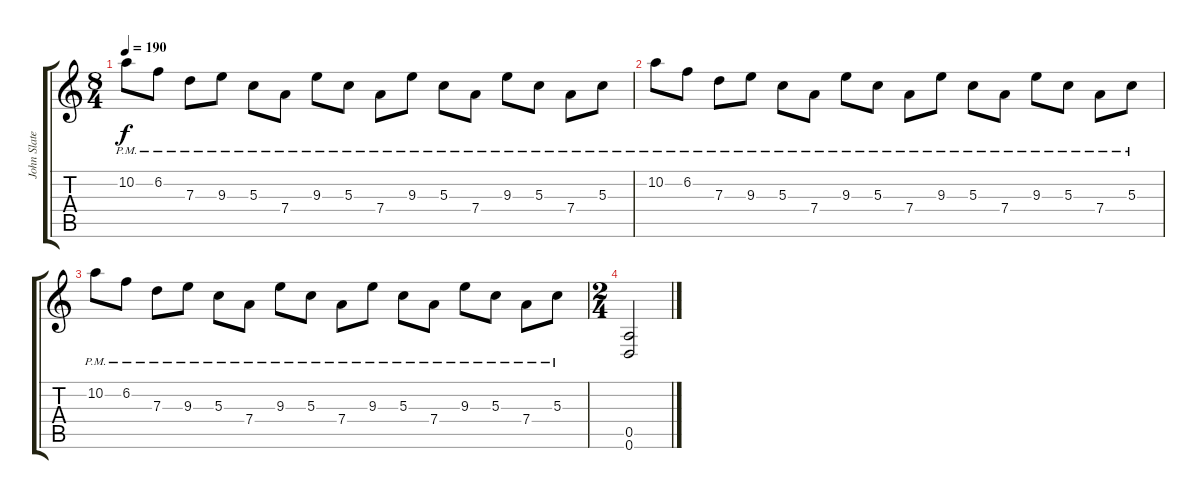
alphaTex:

\track ("John Slater" "John Slate") {instrument distortionguitar}
\staff {score tabs}
\tuning (E4 B3 G3 D3 A2 D2) {hide}
\ts (8 4)
\tempo 190
\clef g2
\ks c
10.2{pm}.8{dy f} 6.2{pm}.8 7.3{pm}.8 9.3{pm}.8 5.3{pm}.8 7.4{pm}.8 9.3{pm}.8 5.3{pm}.8 7.4{pm}.8 9.3{pm}.8 5.3{pm}.8 7.4{pm}.8 9.3{pm}.8 5.3{pm}.8 7.4{pm}.8 5.3{pm}.8 |
10.2{pm}.8 6.2{pm}.8 7.3{pm}.8 9.3{pm}.8 5.3{pm}.8 7.4{pm}.8 9.3{pm}.8 5.3{pm}.8 7.4{pm}.8 9.3{pm}.8 5.3{pm}.8 7.4{pm}.8 9.3{pm}.8 5.3{pm}.8 7.4{pm}.8 5.3{pm}.8 |
10.2{pm}.8 6.2{pm}.8 7.3{pm}.8 9.3{pm}.8 5.3{pm}.8 7.4{pm}.8 9.3{pm}.8 5.3{pm}.8 7.4{pm}.8 9.3{pm}.8 5.3{pm}.8 7.4{pm}.8 9.3{pm}.8 5.3{pm}.8 7.4{pm}.8 5.3{pm}.8 |
\ts (2 4)
(0.5 0.6).2
